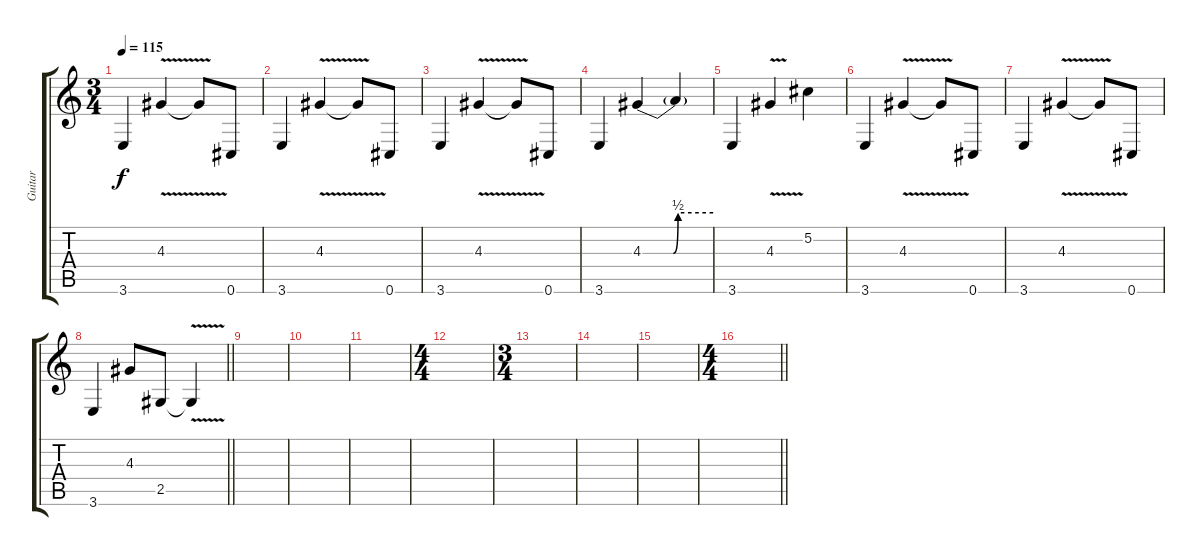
\track ("Guitar" "Guitar") {instrument electricguitarclean}
\staff {score tabs}
\tuning (Db4 Ab3 E3 B2 Gb2 Db2) {hide}
\ts (3 4)
\section ("" "")
\tempo 115
\clef g2
\ks c
3.6.4{dy f} 4.3{v}.4 4.3{t}.8 0.6.8 |
3.6.4 4.3{v}.4 4.3{t}.8 0.6.8 |
3.6.4 4.3{v}.4 4.3{t}.8 0.6.8 |
3.6.4 4.3{be (custom 0 0 26 0 30 2 60 2)}.4 4.3{t}.4 |
3.6.4 4.3{v}.4 5.2.4 |
3.6.4 4.3{v}.4 4.3{t}.8 0.6.8 |
3.6.4 4.3{v}.4 4.3{t}.8 0.6.8 |
\barLineRight lightlight
3.6.4 4.3.8 2.5.8 2.5{v t}.4 |
\section ("" "")
|
|
|
\ts (4 4)
|
\ts (3 4)
|
|
|
\ts (4 4)
\barLineRight lightlight
